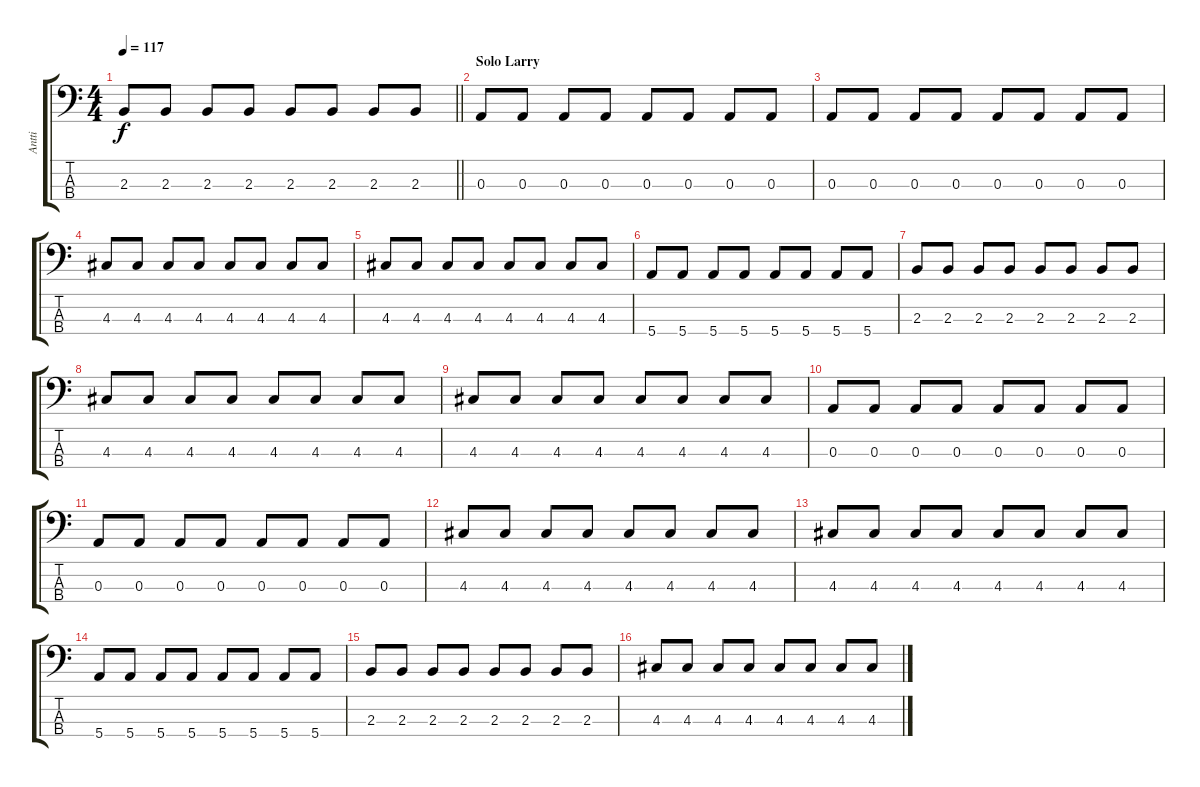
\track ("Antti" "Antti") {instrument electricbassfinger}
\staff {score tabs}
\tuning (G2 D2 A1 E1) {hide}
\ts (4 4)
\tempo 117
\clef f4
\barLineRight lightlight
\ks c
2.3.8{dy f} 2.3.8 2.3.8 2.3.8 2.3.8 2.3.8 2.3.8 2.3.8 |
\section ("" "Solo Larry")
0.3.8 0.3.8 0.3.8 0.3.8 0.3.8 0.3.8 0.3.8 0.3.8 |
0.3.8 0.3.8 0.3.8 0.3.8 0.3.8 0.3.8 0.3.8 0.3.8 |
4.3.8 4.3.8 4.3.8 4.3.8 4.3.8 4.3.8 4.3.8 4.3.8 |
4.3.8 4.3.8 4.3.8 4.3.8 4.3.8 4.3.8 4.3.8 4.3.8 |
5.4.8 5.4.8 5.4.8 5.4.8 5.4.8 5.4.8 5.4.8 5.4.8 |
2.3.8 2.3.8 2.3.8 2.3.8 2.3.8 2.3.8 2.3.8 2.3.8 |
4.3.8 4.3.8 4.3.8 4.3.8 4.3.8 4.3.8 4.3.8 4.3.8 |
4.3.8 4.3.8 4.3.8 4.3.8 4.3.8 4.3.8 4.3.8 4.3.8 |
0.3.8 0.3.8 0.3.8 0.3.8 0.3.8 0.3.8 0.3.8 0.3.8 |
0.3.8 0.3.8 0.3.8 0.3.8 0.3.8 0.3.8 0.3.8 0.3.8 |
4.3.8 4.3.8 4.3.8 4.3.8 4.3.8 4.3.8 4.3.8 4.3.8 |
4.3.8 4.3.8 4.3.8 4.3.8 4.3.8 4.3.8 4.3.8 4.3.8 |
5.4.8 5.4.8 5.4.8 5.4.8 5.4.8 5.4.8 5.4.8 5.4.8 |
2.3.8 2.3.8 2.3.8 2.3.8 2.3.8 2.3.8 2.3.8 2.3.8 |
4.3.8 4.3.8 4.3.8 4.3.8 4.3.8 4.3.8 4.3.8 4.3.8
